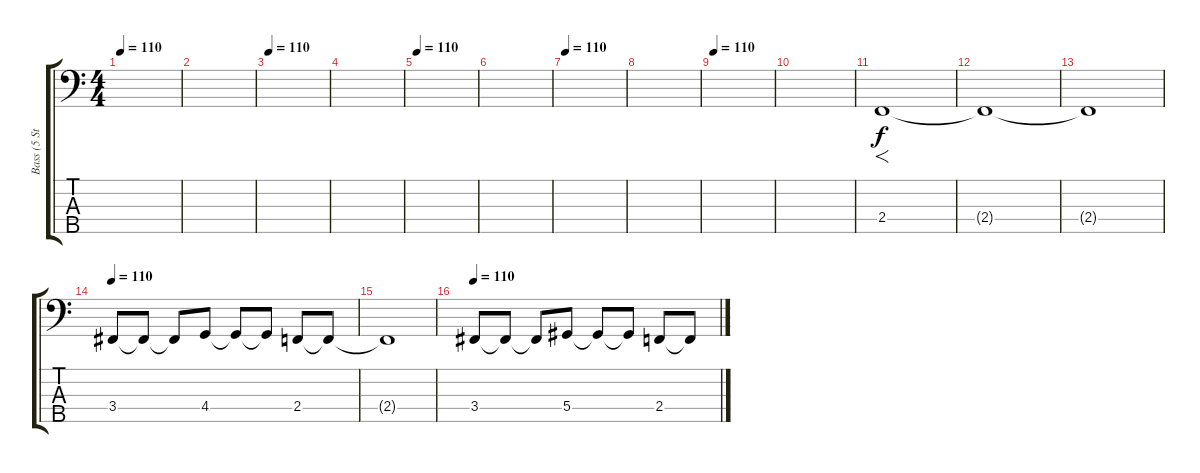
\track ("Bass (5 String Bass - A#)" "Bass (5 St") {instrument electricbasspick}
\staff {score tabs}
\tuning (Gb2 Db2 Ab1 Eb1 Bb0) {hide}
\ts (4 4)
\tempo 110
\clef f4
\ks c
|
|
\tempo 110
|
|
\tempo 110
|
|
\tempo 110
|
|
\tempo 110
|
|
2.4.1{f} |
2.4{t}.1 |
2.4{t}.1 |
\tempo 110
3.4.8 3.4{t}.8 3.4{t}.8 4.4.8 4.4{t}.8 4.4{t}.8 2.4.8 2.4{t}.8 |
2.4{t}.1 |
\tempo 110
3.4.8 3.4{t}.8 3.4{t}.8 5.4.8 5.4{t}.8 5.4{t}.8 2.4.8 2.4{t}.8
